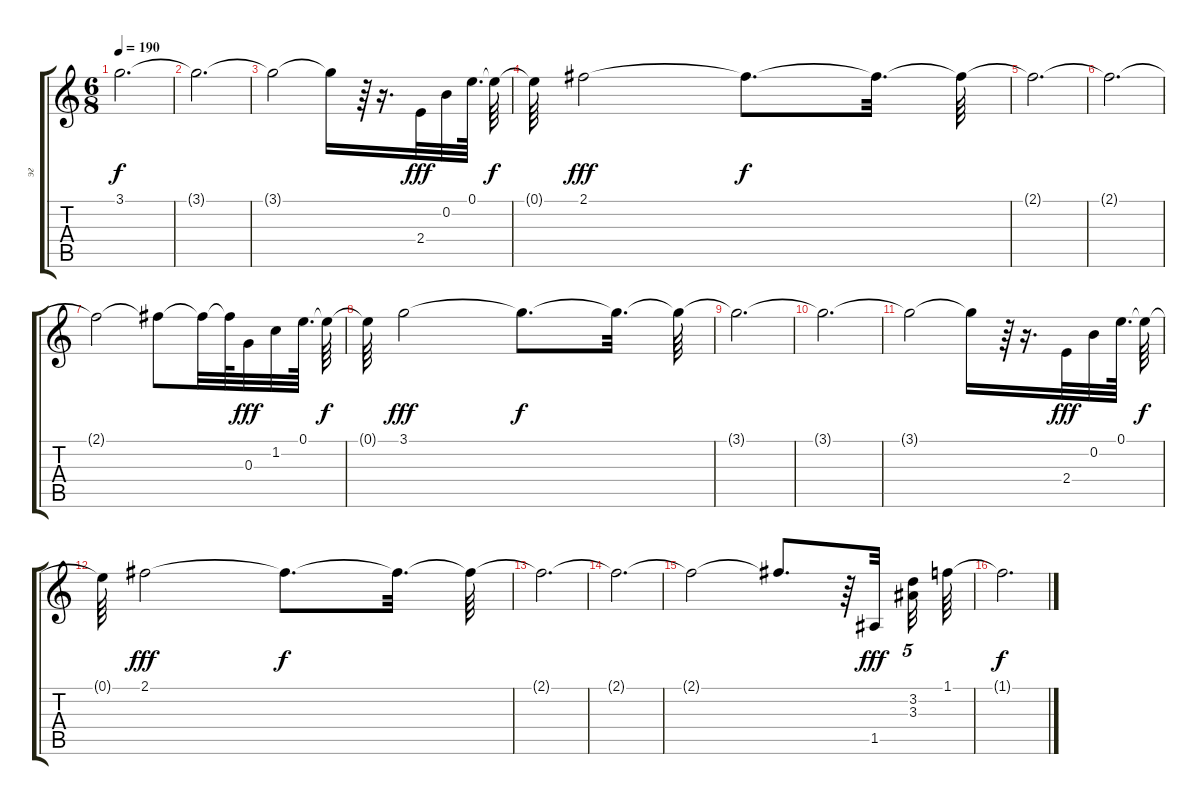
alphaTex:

\track ("эг" "эг") {instrument electricguitarclean}
\staff {score tabs}
\tuning (E4 B3 G3 D3 A2 E2) {hide}
\ts (6 8)
\tempo 190
\clef g2
\ks c
3.1{t}.2{d dy f} |
3.1{t}.2{d} |
3.1{t}.2 3.1{t}.16 r.64 r.16{d} 2.4.32{dy fff} 0.2.32 0.1.64{d} 0.1{t}.64{dy f} |
0.1{t}.64 2.1.2{dy fff} 2.1{t}.8{d dy f} 2.1{t}.32{d} 2.1{t}.64 |
2.1{t}.2{d} |
2.1{t}.2{d} |
2.1{t}.2 2.1{t}.8 2.1{t}.32 2.1{t}.64 0.3.32{dy fff} 1.2.32 0.1.64{d} 0.1{t}.64{dy f} |
0.1{t}.64 3.1.2{dy fff} 3.1{t}.8{d dy f} 3.1{t}.32{d} 3.1{t}.64 |
3.1{t}.2{d} |
3.1{t}.2{d} |
3.1{t}.2 3.1{t}.16 r.64 r.16{d} 2.4.32{dy fff} 0.2.32 0.1.64{d} 0.1{t}.64{dy f} |
0.1{t}.64 2.1.2{dy fff} 2.1{t}.8{d dy f} 2.1{t}.32{d} 2.1{t}.64 |
2.1{t}.2{d} |
2.1{t}.2{d} |
2.1{t}.2 2.1{t}.8{d} r.64 1.5.32{dy fff} (3.2 3.3).32{tu (5 4)} 1.1.64 |
1.1{t}.2{d dy f}
